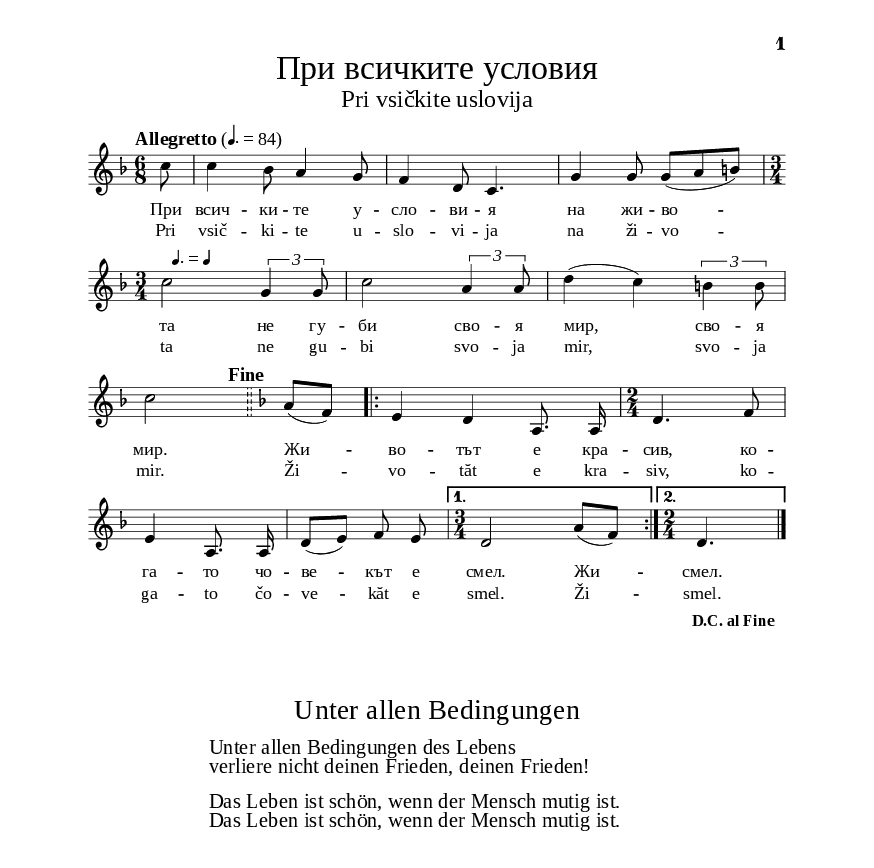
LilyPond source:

\version "2.24.3"

% include paper part and global functions
\include "include/globals.ily"

\bookpart {
  \label #'ref107
  \tocItem \markup "При всичките условия – Pri vsičkite uslovija"
  \include "include/bookpart-paper.ily"
  \score {
    \include "include/score-layout.ily"

\new Voice \relative c' {
      \clef treble
      \key f \major
      \time 6/8
      \tempoFunc "Allegretto" 4. "84"
      \partial 8
      c'8 | c4 bes8 a4 g8 | f4 d8 c4. | g'4  g8 g8 (a b)  | \break

      \time 3/4 \tempo \markup {
        % make tempo note smaller
        \concat {
          \normal-text { "        " }
          \teeny \general-align #Y #DOWN \note {4.} #0.8
          \normal-text { " = " }
          \teeny \general-align #Y #DOWN \note {4} #0.8
        }
      }
      c2 \tuplet 3/2 { g4 g8} | c2 \tuplet 3/2 { a4 a8 } | d4 (c) \tupletUp \tuplet 3/2 { b b8 } | \tupletNeutral \break

      \tempo "                  Fine" c2  \bar "!!" \key d \minor a8 ( f8 ) \autoBeamOff \repeat volta 2 {
        e4 d a8. a16 | \time 2/4 d4. f8 | \break
        e4 a,8. a16 | d8 [(e8)] f8 e |
      }
      \alternative {
        {\time 3/4 d2 a'8 [(f)] }
        {\time 2/4 d4. }
      }
      \bar "|."

    }

    \addlyrics {
      При всич -- ки -- те у -- сло -- ви -- я на жи -- во -- та

      не гу -- би сво -- я мир, сво -- я мир.

      Жи -- во -- тът е кра -- сив,

      ко -- га -- то чо -- ве -- кът е смел.

      Жи -- смел.
    }
   \addlyrics {
    Pri vsič -- ki -- te u -- slo -- vi -- ja na ži -- vo -- ta

      ne gu -- bi svo -- ja mir, svo -- ja mir.

      Ži -- vo -- tăt e kra -- siv,

      ko -- ga -- to čo -- ve -- kăt e smel.

      Ži -- smel.
    }

    \header {
      title = \titleFunc "При всичките условия" "Pri vsičkite uslovija"
    }

    \midi{}

  } % score

  \markup \empty-one

  \markup \dc-one "D.C. al Fine"


  % include foreign translation(s) of the song

  \markup \vspace #3
  \version "2.24.3"

\markup \fill-line { \fontsize #deTitleFontSize "Unter allen Bedingungen" }

\markup \null
\markup \null
\markup \abs-fontsize #10 {
  \hspace #15
  \override #`(baseline-skip . ,deCoupletBaselineSkip)

  \column {  
    \line { " "Unter allen Bedingungen des Lebens }

    \line { " "verliere nicht deinen Frieden, deinen Frieden!}
    \line { " "}

    \line { " "Das Leben ist schön, wenn der Mensch mutig ist.}
    \line { " "Das Leben ist schön, wenn der Mensch mutig ist.}



  }


}


} % bookpart
